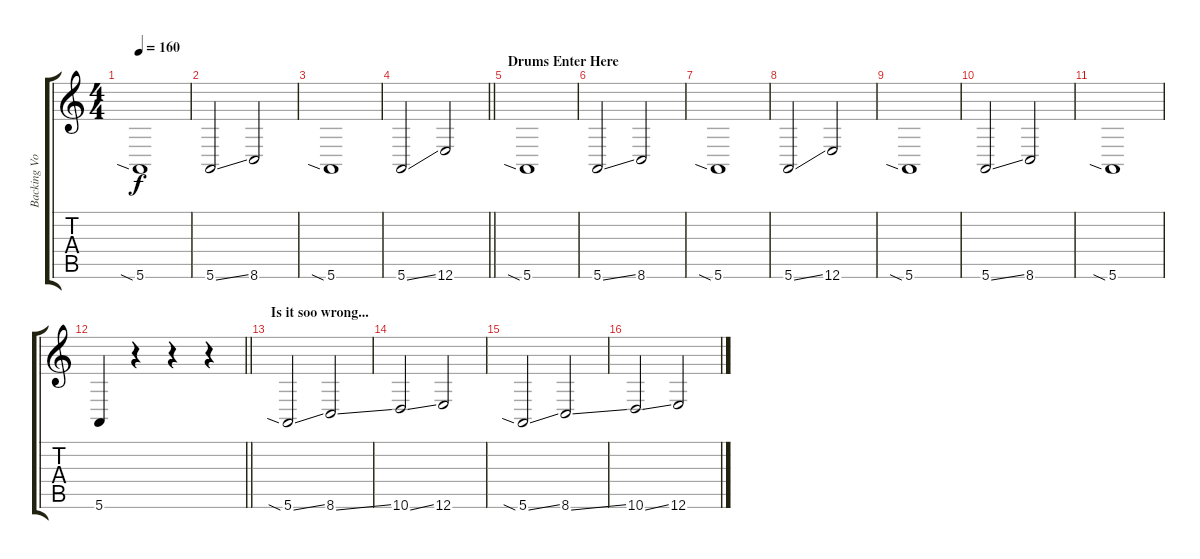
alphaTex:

\track ("Backing Vocals" "Backing Vo") {instrument lead6voice}
\staff {score tabs}
\tuning (E4 B3 G3 D3 A2 E2) {hide}
\ts (4 4)
\tempo 160
\clef g2
\ks c
5.6{sia}.1{dy f} |
5.6{ss}.2 8.6.2 |
5.6{sia}.1 |
\barLineRight lightlight
5.6{ss}.2 12.6.2 |
\section ("" "Drums Enter Here")
5.6{sia}.1 |
5.6{ss}.2 8.6.2 |
5.6{sia}.1 |
5.6{ss}.2 12.6.2 |
5.6{sia}.1 |
5.6{ss}.2 8.6.2 |
5.6{sia}.1 |
\barLineRight lightlight
5.6.4 r.4 r.4 r.4 |
\section ("" "Is it soo wrong...")
5.6{sia ss}.2 8.6{ss}.2 |
10.6{ss}.2 12.6.2 |
5.6{sia ss}.2 8.6{ss}.2 |
10.6{ss}.2 12.6.2
